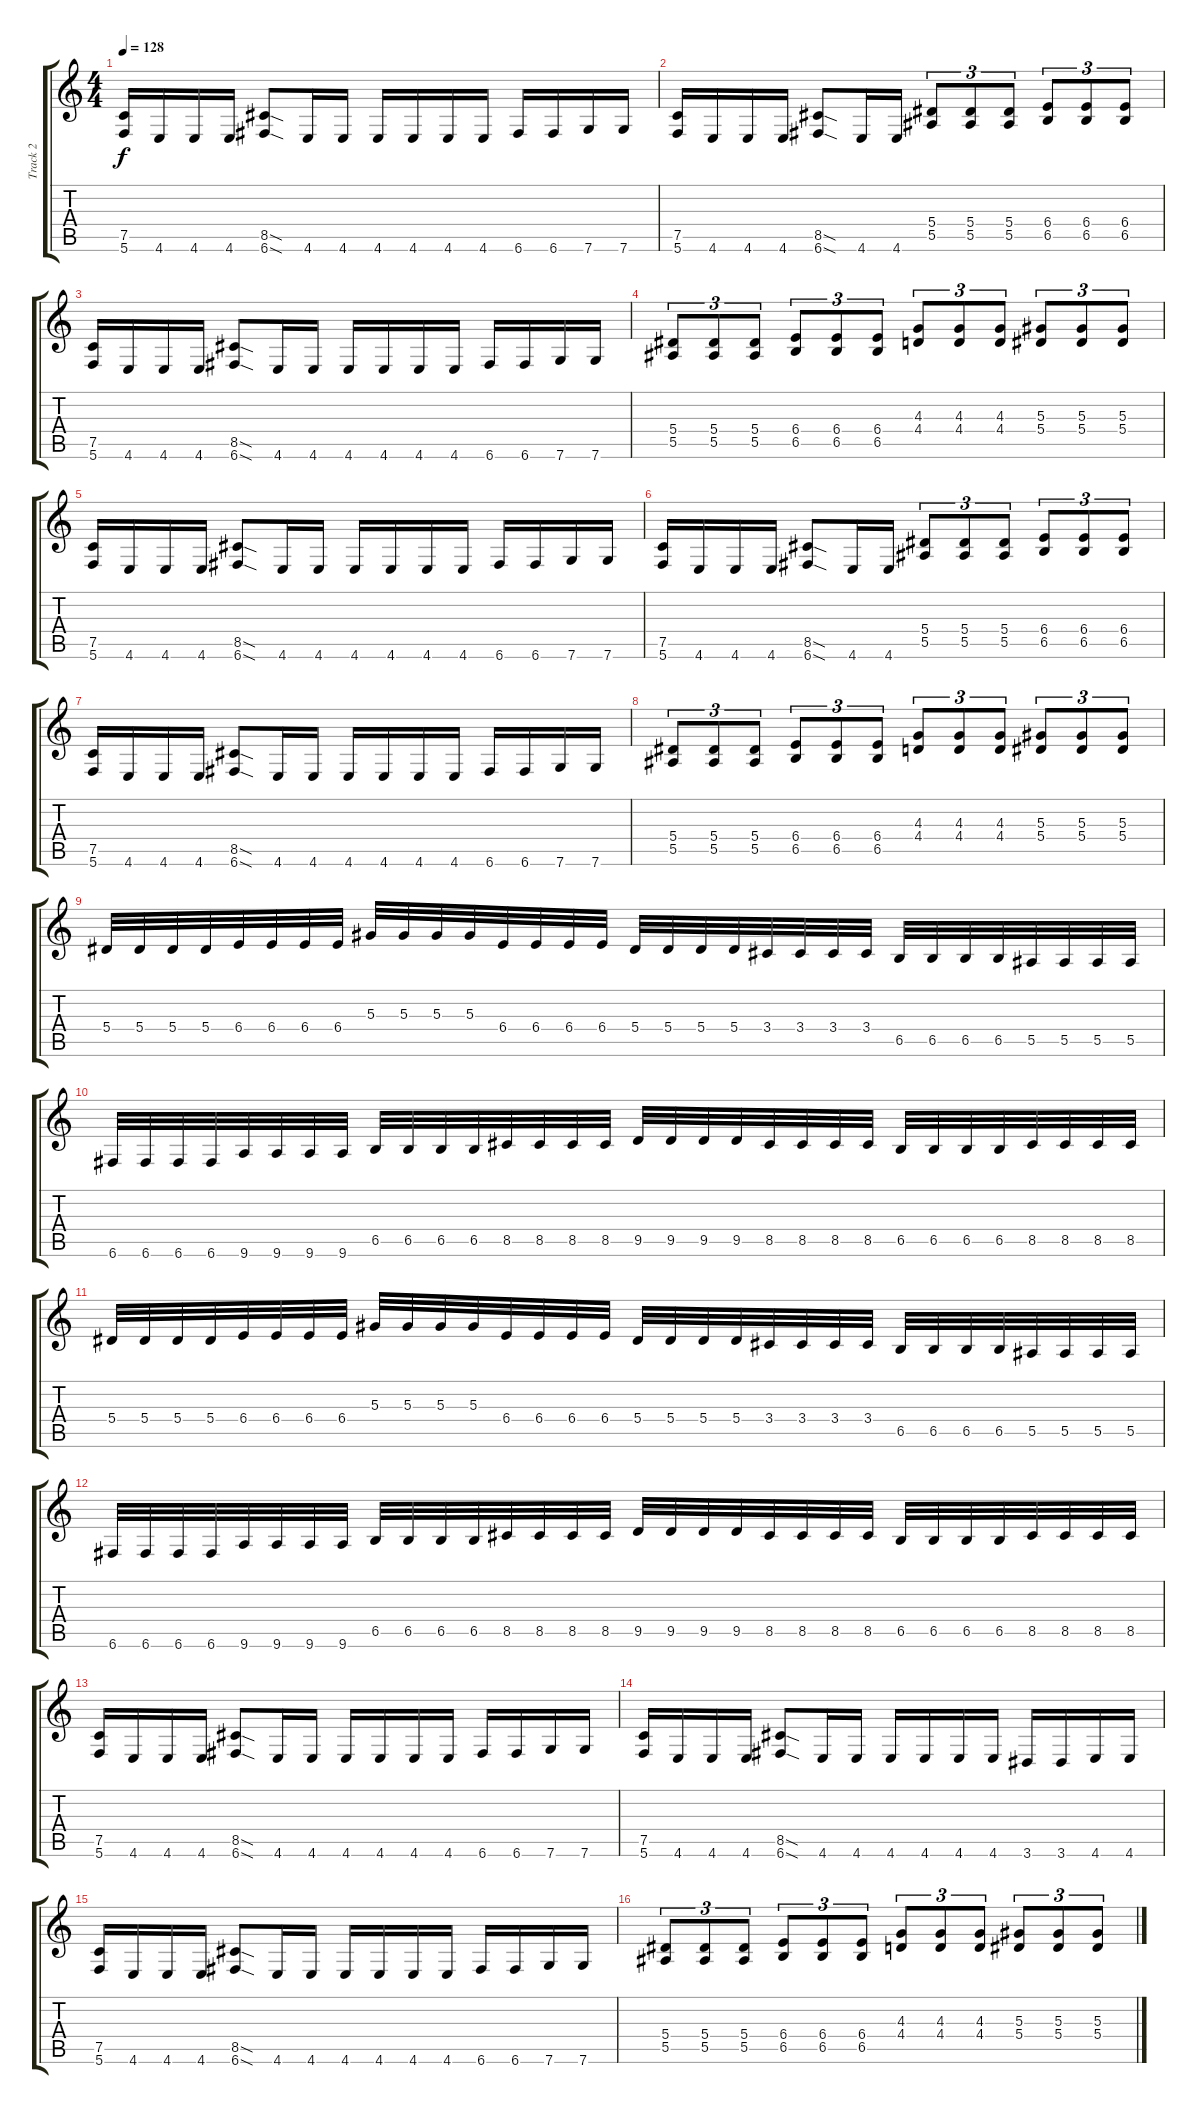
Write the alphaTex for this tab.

\track ("Track 2" "Track 2") {instrument overdrivenguitar}
\staff {score tabs}
\tuning (C4 G3 Eb3 Bb2 F2 C2) {hide}
\ts (4 4)
\tempo 128
\clef g2
\ks c
(7.5 5.6).16{dy f} 4.6.16 4.6.16 4.6.16 (8.5{sod} 6.6{sod}).8 4.6.16 4.6.16 4.6.16 4.6.16 4.6.16 4.6.16 6.6.16 6.6.16 7.6.16 7.6.16 |
(7.5 5.6).16 4.6.16 4.6.16 4.6.16 (8.5{sod} 6.6{sod}).8 4.6.16 4.6.16 (5.4 5.5).8{tu (3 2)} (5.4 5.5).8{tu (3 2)} (5.4 5.5).8{tu (3 2)} (6.4 6.5).8{tu (3 2)} (6.4 6.5).8{tu (3 2)} (6.4 6.5).8{tu (3 2)} |
(7.5 5.6).16 4.6.16 4.6.16 4.6.16 (8.5{sod} 6.6{sod}).8 4.6.16 4.6.16 4.6.16 4.6.16 4.6.16 4.6.16 6.6.16 6.6.16 7.6.16 7.6.16 |
(5.4 5.5).8{tu (3 2)} (5.4 5.5).8{tu (3 2)} (5.4 5.5).8{tu (3 2)} (6.4 6.5).8{tu (3 2)} (6.4 6.5).8{tu (3 2)} (6.4 6.5).8{tu (3 2)} (4.3 4.4).8{tu (3 2)} (4.3 4.4).8{tu (3 2)} (4.3 4.4).8{tu (3 2)} (5.3 5.4).8{tu (3 2)} (5.3 5.4).8{tu (3 2)} (5.3 5.4).8{tu (3 2)} |
(7.5 5.6).16 4.6.16 4.6.16 4.6.16 (8.5{sod} 6.6{sod}).8 4.6.16 4.6.16 4.6.16 4.6.16 4.6.16 4.6.16 6.6.16 6.6.16 7.6.16 7.6.16 |
(7.5 5.6).16 4.6.16 4.6.16 4.6.16 (8.5{sod} 6.6{sod}).8 4.6.16 4.6.16 (5.4 5.5).8{tu (3 2)} (5.4 5.5).8{tu (3 2)} (5.4 5.5).8{tu (3 2)} (6.4 6.5).8{tu (3 2)} (6.4 6.5).8{tu (3 2)} (6.4 6.5).8{tu (3 2)} |
(7.5 5.6).16 4.6.16 4.6.16 4.6.16 (8.5{sod} 6.6{sod}).8 4.6.16 4.6.16 4.6.16 4.6.16 4.6.16 4.6.16 6.6.16 6.6.16 7.6.16 7.6.16 |
(5.4 5.5).8{tu (3 2)} (5.4 5.5).8{tu (3 2)} (5.4 5.5).8{tu (3 2)} (6.4 6.5).8{tu (3 2)} (6.4 6.5).8{tu (3 2)} (6.4 6.5).8{tu (3 2)} (4.3 4.4).8{tu (3 2)} (4.3 4.4).8{tu (3 2)} (4.3 4.4).8{tu (3 2)} (5.3 5.4).8{tu (3 2)} (5.3 5.4).8{tu (3 2)} (5.3 5.4).8{tu (3 2)} |
5.4.32 5.4.32 5.4.32 5.4.32 6.4.32 6.4.32 6.4.32 6.4.32 5.3.32 5.3.32 5.3.32 5.3.32 6.4.32 6.4.32 6.4.32 6.4.32 5.4.32 5.4.32 5.4.32 5.4.32 3.4.32 3.4.32 3.4.32 3.4.32 6.5.32 6.5.32 6.5.32 6.5.32 5.5.32 5.5.32 5.5.32 5.5.32 |
6.6.32 6.6.32 6.6.32 6.6.32 9.6.32 9.6.32 9.6.32 9.6.32 6.5.32 6.5.32 6.5.32 6.5.32 8.5.32 8.5.32 8.5.32 8.5.32 9.5.32 9.5.32 9.5.32 9.5.32 8.5.32 8.5.32 8.5.32 8.5.32 6.5.32 6.5.32 6.5.32 6.5.32 8.5.32 8.5.32 8.5.32 8.5.32 |
5.4.32 5.4.32 5.4.32 5.4.32 6.4.32 6.4.32 6.4.32 6.4.32 5.3.32 5.3.32 5.3.32 5.3.32 6.4.32 6.4.32 6.4.32 6.4.32 5.4.32 5.4.32 5.4.32 5.4.32 3.4.32 3.4.32 3.4.32 3.4.32 6.5.32 6.5.32 6.5.32 6.5.32 5.5.32 5.5.32 5.5.32 5.5.32 |
6.6.32 6.6.32 6.6.32 6.6.32 9.6.32 9.6.32 9.6.32 9.6.32 6.5.32 6.5.32 6.5.32 6.5.32 8.5.32 8.5.32 8.5.32 8.5.32 9.5.32 9.5.32 9.5.32 9.5.32 8.5.32 8.5.32 8.5.32 8.5.32 6.5.32 6.5.32 6.5.32 6.5.32 8.5.32 8.5.32 8.5.32 8.5.32 |
(7.5 5.6).16 4.6.16 4.6.16 4.6.16 (8.5{sod} 6.6{sod}).8 4.6.16 4.6.16 4.6.16 4.6.16 4.6.16 4.6.16 6.6.16 6.6.16 7.6.16 7.6.16 |
(7.5 5.6).16 4.6.16 4.6.16 4.6.16 (8.5{sod} 6.6{sod}).8 4.6.16 4.6.16 4.6.16 4.6.16 4.6.16 4.6.16 3.6.16 3.6.16 4.6.16 4.6.16 |
(7.5 5.6).16 4.6.16 4.6.16 4.6.16 (8.5{sod} 6.6{sod}).8 4.6.16 4.6.16 4.6.16 4.6.16 4.6.16 4.6.16 6.6.16 6.6.16 7.6.16 7.6.16 |
(5.4 5.5).8{tu (3 2)} (5.4 5.5).8{tu (3 2)} (5.4 5.5).8{tu (3 2)} (6.4 6.5).8{tu (3 2)} (6.4 6.5).8{tu (3 2)} (6.4 6.5).8{tu (3 2)} (4.3 4.4).8{tu (3 2)} (4.3 4.4).8{tu (3 2)} (4.3 4.4).8{tu (3 2)} (5.3 5.4).8{tu (3 2)} (5.3 5.4).8{tu (3 2)} (5.3 5.4).8{tu (3 2)}
